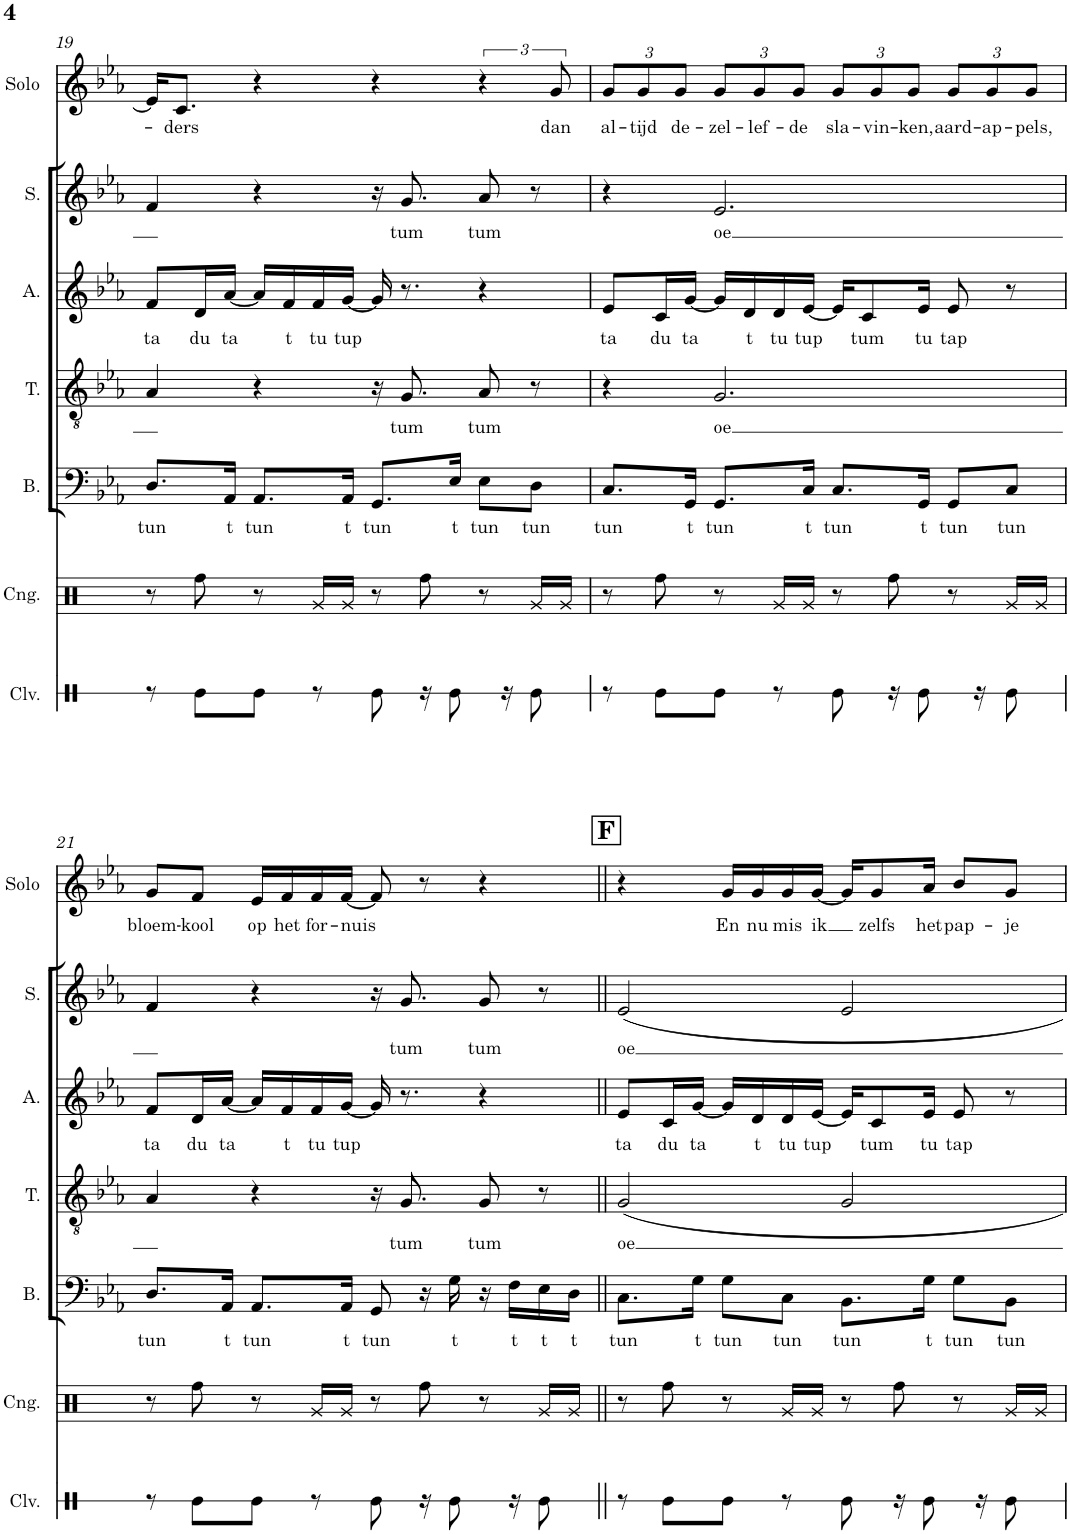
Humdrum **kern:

**kern	**kern	**kern	**text	**kern	**text	**kern	**text	**kern	**text	**kern	**text
*part7	*part6	*part5	*part5	*part4	*part4	*part3	*part3	*part2	*part2	*part1	*part1
*staff7	*staff6	*staff5	*staff5	*staff4	*staff4	*staff3	*staff3	*staff2	*staff2	*staff1	*staff1
*I"Claves	*I"Conga	*I"Bas	*	*I"Tenor	*	*I"Alt	*	*I"Sopraan	*	*I"Solo	*
*I'Clv.	*I'Cng.	*I'B.	*	*I'T.	*	*I'A.	*	*I'S.	*	*I'Solo	*
!!LO:PB:g=z
*clefX	*clefX	*clefF4	*	*clefGv2	*	*clefG2	*	*clefG2	*	*clefG2	*
*k[]	*k[]	*k[b-e-a-]	*	*k[b-e-a-]	*	*k[b-e-a-]	*	*k[b-e-a-]	*	*k[b-e-a-]	*
*M4/4	*M4/4	*M4/4	*	*M4/4	*	*M4/4	*	*M4/4	*	*M4/4	*
=19	=19	=19	=19	=19	=19	=19	=19	=19	=19	=19	=19
!	!	!	!LO:LY:b	!	!	!	!LO:LY:b	!	!	!	!
8r	8r	8.D/L	tun	4A-/	.	8f/L	ta	4f/	.	16e-/KL]	.
!	!	!	!	!	!	!	!	!	!	!	!LO:LY:b
.	.	.	.	.	.	.	.	.	.	8.c/J	-ders
!	!	!	!	!	!	!	!LO:LY:b	!	!	!	!
8Re\L	8Rff\	.	.	.	.	16d/L	du	.	.	.	.
!	!	!	!LO:LY:b	!	!	!	!LO:LY:b	!	!	!	!
.	.	16AA-/Jk	t	.	.	[16a-/JJ	ta	.	.	.	.
!	!	!	!LO:LY:b	!	!	!	!	!	!	!	!
8Re\J	8r	8.AA-/L	tun	4r	.	16a-/LL]	.	4r	.	4r	.
!	!	!	!	!	!	!	!LO:LY:b	!	!	!	!
.	.	.	.	.	.	16f/	t	.	.	.	.
!	!	!	!	!	!	!	!LO:LY:b	!	!	!	!
8r	16Rg/LL	.	.	.	.	16f/	tu	.	.	.	.
!	!	!	!LO:LY:b	!	!	!	!LO:LY:b	!	!	!	!
.	16Rg/JJ	16AA-/Jk	t	.	.	[16g/JJ	tup	.	.	.	.
!	!	!	!LO:LY:b	!	!	!	!	!	!	!	!
8Re\	8r	8.GG/L	tun	16r	.	16g/]	.	16r	.	4r	.
!	!	!	!	!	!LO:LY:b	!	!	!	!LO:LY:b	!	!
.	.	.	.	8.G/	tum	8.r	.	8.g/	tum	.	.
16r	8Rff\	.	.	.	.	.	.	.	.	.	.
!	!	!	!LO:LY:b	!	!	!	!	!	!	!	!
8Re\	.	16E-/Jk	t	.	.	.	.	.	.	.	.
!	!	!	!LO:LY:b	!	!LO:LY:b	!	!	!	!LO:LY:b	!	!
.	8r	8E-\L	tun	8A-/	tum	4r	.	8a-/	tum	6r	.
16r	.	.	.	.	.	.	.	.	.	.	.
!	!	!	!LO:LY:b	!	!	!	!	!	!	!	!
8Re\	16Rg/LL	8D\J	tun	8r	.	.	.	8r	.	.	.
!	!	!	!	!	!	!	!	!	!	!	!LO:LY:b
.	.	.	.	.	.	.	.	.	.	12g/	dan
.	16Rg/JJ	.	.	.	.	.	.	.	.	.	.
=20	=20	=20	=20	=20	=20	=20	=20	=20	=20	=20	=20
!	!	!	!LO:LY:b	!	!	!	!LO:LY:b	!	!	!	!
*	*	*	*	*	*	*	*	*	*	*Xbrackettup	*
!	!	!	!	!	!	!	!	!	!	!	!LO:LY:b
8r	8r	8.C/L	tun	4r	.	8e-/L	ta	4r	.	12g/L	al-
!	!	!	!	!	!	!	!	!	!	!	!LO:LY:b
.	.	.	.	.	.	.	.	.	.	12g/	-tijd
!	!	!	!	!	!	!	!LO:LY:b	!	!	!	!
8Re\L	8Rff\	.	.	.	.	16c/L	du	.	.	.	.
!	!	!	!	!	!	!	!	!	!	!	!LO:LY:b
.	.	.	.	.	.	.	.	.	.	12g/J	de-
!	!	!	!LO:LY:b	!	!	!	!LO:LY:b	!	!	!	!
.	.	16GG/Jk	t	.	.	[16g/JJ	ta	.	.	.	.
!	!	!	!LO:LY:b	!	!LO:LY:b	!	!	!	!LO:LY:b	!	!LO:LY:b
8Re\J	8r	8.GG/L	tun	2.G/	oe	16g/LL]	.	2.e-/	oe	12g/L	-zel-
!	!	!	!	!	!	!	!LO:LY:b	!	!	!	!
.	.	.	.	.	.	16d/	t	.	.	.	.
!	!	!	!	!	!	!	!	!	!	!	!LO:LY:b
.	.	.	.	.	.	.	.	.	.	12g/	-lef-
!	!	!	!	!	!	!	!LO:LY:b	!	!	!	!
8r	16Rg/LL	.	.	.	.	16d/	tu	.	.	.	.
!	!	!	!	!	!	!	!	!	!	!	!LO:LY:b
.	.	.	.	.	.	.	.	.	.	12g/J	-de
!	!	!	!LO:LY:b	!	!	!	!LO:LY:b	!	!	!	!
.	16Rg/JJ	16C/Jk	t	.	.	[16e-/JJ	tup	.	.	.	.
!	!	!	!LO:LY:b	!	!	!	!	!	!	!	!LO:LY:b
8Re\	8r	8.C/L	tun	.	.	16e-/KL]	.	.	.	12g/L	sla-
!	!	!	!	!	!	!	!LO:LY:b	!	!	!	!
.	.	.	.	.	.	8c/	tum	.	.	.	.
!	!	!	!	!	!	!	!	!	!	!	!LO:LY:b
.	.	.	.	.	.	.	.	.	.	12g/	-vin-
16r	8Rff\	.	.	.	.	.	.	.	.	.	.
!	!	!	!	!	!	!	!	!	!	!	!LO:LY:b
.	.	.	.	.	.	.	.	.	.	12g/J	-ken,
!	!	!	!LO:LY:b	!	!	!	!LO:LY:b	!	!	!	!
8Re\	.	16GG/Jk	t	.	.	16e-/Jk	tu	.	.	.	.
!	!	!	!LO:LY:b	!	!	!	!LO:LY:b	!	!	!	!LO:LY:b
.	8r	8GG/L	tun	.	.	8e-/	tap	.	.	12g/L	aard-
16r	.	.	.	.	.	.	.	.	.	.	.
!	!	!	!	!	!	!	!	!	!	!	!LO:LY:b
.	.	.	.	.	.	.	.	.	.	12g/	-ap-
!	!	!	!LO:LY:b	!	!	!	!	!	!	!	!
8Re\	16Rg/LL	8C/J	tun	.	.	8r	.	.	.	.	.
!	!	!	!	!	!	!	!	!	!	!	!LO:LY:b
.	.	.	.	.	.	.	.	.	.	12g/J	-pels,
.	16Rg/JJ	.	.	.	.	.	.	.	.	.	.
!!LO:LB:g=z
=21	=21	=21	=21	=21	=21	=21	=21	=21	=21	=21	=21
!	!	!	!LO:LY:b	!	!	!	!LO:LY:b	!	!	!	!LO:LY:b
8r	8r	8.D/L	tun	4A-/	.	8f/L	ta	4f/	.	8g/L	bloem-
!	!	!	!	!	!	!	!LO:LY:b	!	!	!	!LO:LY:b
8Re\L	8Rff\	.	.	.	.	16d/L	du	.	.	8f/J	-kool
!	!	!	!LO:LY:b	!	!	!	!LO:LY:b	!	!	!	!
.	.	16AA-/Jk	t	.	.	[16a-/JJ	ta	.	.	.	.
!	!	!	!LO:LY:b	!	!	!	!	!	!	!	!LO:LY:b
8Re\J	8r	8.AA-/L	tun	4r	.	16a-/LL]	.	4r	.	16e-/LL	op
!	!	!	!	!	!	!	!LO:LY:b	!	!	!	!LO:LY:b
.	.	.	.	.	.	16f/	t	.	.	16f/	het
!	!	!	!	!	!	!	!LO:LY:b	!	!	!	!LO:LY:b
8r	16Rg/LL	.	.	.	.	16f/	tu	.	.	16f/	for-
!	!	!	!LO:LY:b	!	!	!	!LO:LY:b	!	!	!	!LO:LY:b
.	16Rg/JJ	16AA-/Jk	t	.	.	[16g/JJ	tup	.	.	[16f/JJ	-nuis
!	!	!	!LO:LY:b	!	!	!	!	!	!	!	!
8Re\	8r	8GG/	tun	16r	.	16g/]	.	16r	.	8f/]	.
!	!	!	!	!	!LO:LY:b	!	!	!	!LO:LY:b	!	!
.	.	.	.	8.G/	tum	8.r	.	8.g/	tum	.	.
16r	8Rff\	16r	.	.	.	.	.	.	.	8r	.
!	!	!	!LO:LY:b	!	!	!	!	!	!	!	!
8Re\	.	16G\	t	.	.	.	.	.	.	.	.
!	!	!	!	!	!LO:LY:b	!	!	!	!LO:LY:b	!	!
.	8r	16r	.	8G/	tum	4r	.	8g/	tum	4r	.
!	!	!	!LO:LY:b	!	!	!	!	!	!	!	!
16r	.	16F\LL	t	.	.	.	.	.	.	.	.
!	!	!	!LO:LY:b	!	!	!	!	!	!	!	!
8Re\	16Rg/LL	16E-\	t	8r	.	.	.	8r	.	.	.
!	!	!	!LO:LY:b	!	!	!	!	!	!	!	!
.	16Rg/JJ	16D\JJ	t	.	.	.	.	.	.	.	.
!!LO:REH:place=s1:a:B:cj:fs=14:t=F
=22||	=22||	=22||	=22||	=22||	=22||	=22||	=22||	=22||	=22||	=22||	=22||
!	!	!	!LO:LY:b	!	!LO:LY:b	!	!LO:LY:b	!	!LO:LY:b	!	!
8r	8r	8.C\L	tun	2G/	oe	8e-/L	ta	2e-/	oe	4r	.
!	!	!	!	!	!	!	!LO:LY:b	!	!	!	!
8Re\L	8Rff\	.	.	.	.	16c/L	du	.	.	.	.
!	!	!	!LO:LY:b	!	!	!	!LO:LY:b	!	!	!	!
.	.	16G\Jk	t	.	.	[16g/JJ	ta	.	.	.	.
!	!	!	!LO:LY:b	!	!	!	!	!	!	!	!LO:LY:b
8Re\J	8r	8G\L	tun	.	.	16g/LL]	.	.	.	16g/LL	En
!	!	!	!	!	!	!	!LO:LY:b	!	!	!	!LO:LY:b
.	.	.	.	.	.	16d/	t	.	.	16g/	nu
!	!	!	!LO:LY:b	!	!	!	!LO:LY:b	!	!	!	!LO:LY:b
8r	16Rg/LL	8C\J	tun	.	.	16d/	tu	.	.	16g/	mis
!	!	!	!	!	!	!	!LO:LY:b	!	!	!	!LO:LY:b
.	16Rg/JJ	.	.	.	.	[16e-/JJ	tup	.	.	[16g/JJ	ik
!	!	!	!LO:LY:b	!	!	!	!	!	!	!	!
8Re\	8r	8.BB-\L	tun	2G/	.	16e-/KL]	.	2e-/	.	16g/KL]	.
!	!	!	!	!	!	!	!LO:LY:b	!	!	!	!LO:LY:b
.	.	.	.	.	.	8c/	tum	.	.	8g/	zelfs
16r	8Rff\	.	.	.	.	.	.	.	.	.	.
!	!	!	!LO:LY:b	!	!	!	!LO:LY:b	!	!	!	!LO:LY:b
8Re\	.	16G\Jk	t	.	.	16e-/Jk	tu	.	.	16a-/Jk	het
!	!	!	!LO:LY:b	!	!	!	!LO:LY:b	!	!	!	!LO:LY:b
.	8r	8G\L	tun	.	.	8e-/	tap	.	.	8b-/L	pap-
16r	.	.	.	.	.	.	.	.	.	.	.
!	!	!	!LO:LY:b	!	!	!	!	!	!	!	!LO:LY:b
8Re\	16Rg/LL	8BB-\J	tun	.	.	8r	.	.	.	8g/J	-je
.	16Rg/JJ	.	.	.	.	.	.	.	.	.	.
=	=	=	=	=	=	=	=	=	=	=	=
*-	*-	*-	*-	*-	*-	*-	*-	*-	*-	*-	*-
